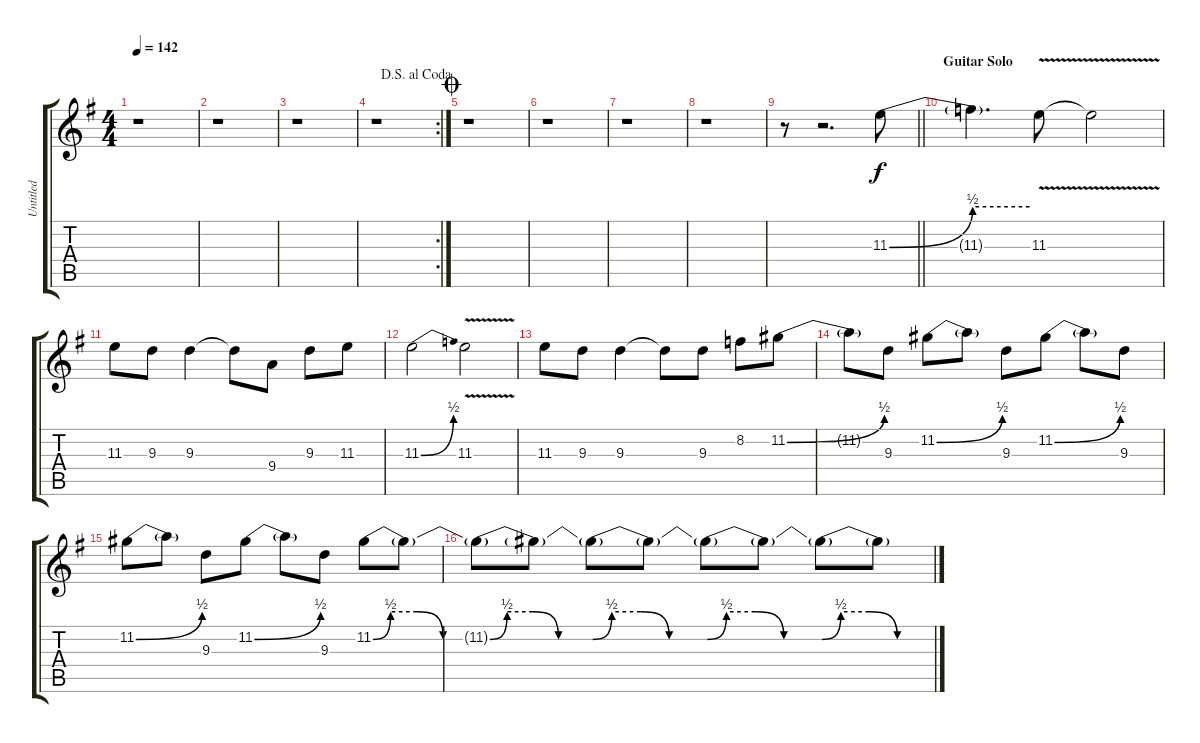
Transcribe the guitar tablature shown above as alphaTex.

\track ("Untitled" "Untitled") {instrument distortionguitar}
\staff {score tabs}
\tuning (D4 A3 F3 C3 G2 D2) {hide}
\ts (4 4)
\tempo 142
\clef g2
\ks g
r.1{dy f} |
r.1 |
r.1 |
\rc 2
\jump dalsegnoalcoda
r.1 |
\jump coda
r.1 |
r.1 |
r.1 |
r.1 |
\barLineRight lightlight
r.8 r.2{d} 11.3{be (bend 0 0 60 2)}.8 |
\section ("" "Guitar Solo")
11.3{be (hold 0 2 60 2) t}.4{d} 11.3{v}.8 11.3{v t}.2 |
11.3.8 9.3.8 9.3.4 9.3{t}.8 9.4.8 9.3.8 11.3.8 |
11.3{be (bend 0 0 60 2)}.2 11.3{v}.2 |
11.3.8 9.3.8 9.3.4 9.3{t}.8 9.3.8 8.2.8 11.2{be (bend 0 0 60 2)}.8 |
11.2{t}.8 9.3.8 11.2{be (bend 0 0 60 2)}.8 11.2{t}.8 9.3.8 11.2{be (bend 0 0 60 2)}.8 11.2{t}.8 9.3.8 |
11.2{be (bend 0 0 60 2)}.8 11.2{t}.8 9.3.8 11.2{be (bend 0 0 60 2)}.8 11.2{t}.8 9.3.8 11.2{be (custom 0 0 10 2 25 2 40 0 60 0)}.8 11.2{t}.8 |
11.2{be (custom 0 0 10 2 25 2 40 0 60 0) t}.8 11.2{t}.8 11.2{be (custom 0 0 10 2 25 2 40 0 60 0) t}.8 11.2{t}.8 11.2{be (custom 0 0 10 2 25 2 40 0 60 0) t}.8 11.2{t}.8 11.2{be (custom 0 0 10 2 25 2 40 0 60 0) t}.8 11.2{t}.8
